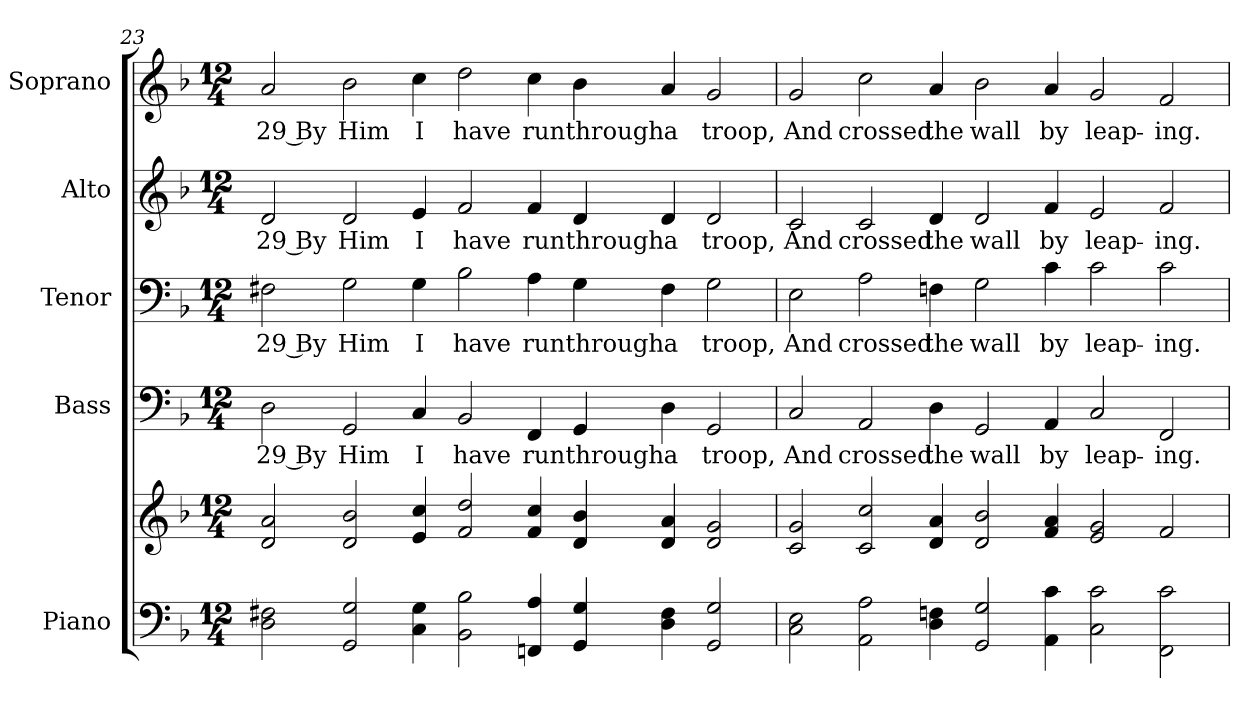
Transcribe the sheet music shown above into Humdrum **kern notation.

**kern	**kern	**kern	**text	**kern	**text	**kern	**text	**kern	**text
*part5	*part5	*part4	*part4	*part3	*part3	*part2	*part2	*part1	*part1
*staff6	*staff5	*staff4	*staff4	*staff3	*staff3	*staff2	*staff2	*staff1	*staff1
*I"Piano	*	*I"Bass	*	*I"Tenor	*	*I"Alto	*	*I"Soprano	*
*I'Pno.	*	*I'B.	*	*I'T.	*	*I'A.	*	*I'S.	*
!!LO:PB:g=z
*clefF4	*clefG2	*clefF4	*	*clefF4	*	*clefG2	*	*clefG2	*
*k[b-]	*k[b-]	*k[b-]	*	*k[b-]	*	*k[b-]	*	*k[b-]	*
*d:	*d:	*d:	*	*d:	*	*d:	*	*d:	*
*M12/4	*M12/4	*M12/4	*	*M12/4	*	*M12/4	*	*M12/4	*
=23	=23	=23	=23	=23	=23	=23	=23	=23	=23
!	!	!	!LO:LY:b:color=#000000	!	!	!	!	!	!
!	!	!	!	!	!LO:LY:b:color=#000000	!	!	!	!
!	!	!	!	!	!	!	!LO:LY:b:color=#000000	!	!
!	!	!	!	!	!	!	!	!	!LO:LY:b:color=#000000
2Di\ 2F#Xi	2di/ 2ai	2Di\	29 By	2F#Xi\	29 By	2di/	29 By	2ai/	29 By
!	!	!	!LO:LY:b:color=#000000	!	!	!	!	!	!
!	!	!	!	!	!LO:LY:b:color=#000000	!	!	!	!
!	!	!	!	!	!	!	!LO:LY:b:color=#000000	!	!
!	!	!	!	!	!	!	!	!	!LO:LY:b:color=#000000
2GGi/ 2Gi	2di/ 2b-i	2GGi/	Him	2Gi\	Him	2di/	Him	2b-i\	Him
!	!	!	!LO:LY:b:color=#000000	!	!	!	!	!	!
!	!	!	!	!	!LO:LY:b:color=#000000	!	!	!	!
!	!	!	!	!	!	!	!LO:LY:b:color=#000000	!	!
!	!	!	!	!	!	!	!	!	!LO:LY:b:color=#000000
4Ci\ 4Gi	4ei/ 4cci	4Ci/	I	4Gi\	I	4ei/	I	4cci\	I
!	!	!	!LO:LY:b:color=#000000	!	!	!	!	!	!
!	!	!	!	!	!LO:LY:b:color=#000000	!	!	!	!
!	!	!	!	!	!	!	!LO:LY:b:color=#000000	!	!
!	!	!	!	!	!	!	!	!	!LO:LY:b:color=#000000
2BB-i\ 2B-i	2fi/ 2ddi	2BB-i/	have	2B-i\	have	2fi/	have	2ddi\	have
!	!	!	!LO:LY:b:color=#000000	!	!	!	!	!	!
!	!	!	!	!	!LO:LY:b:color=#000000	!	!	!	!
!	!	!	!	!	!	!	!LO:LY:b:color=#000000	!	!
!	!	!	!	!	!	!	!	!	!LO:LY:b:color=#000000
4FFni/ 4Ai	4fi/ 4cci	4FFi/	run	4Ai\	run	4fi/	run	4cci\	run
!	!	!	!LO:LY:b:color=#000000	!	!	!	!	!	!
!	!	!	!	!	!LO:LY:b:color=#000000	!	!	!	!
!	!	!	!	!	!	!	!LO:LY:b:color=#000000	!	!
!	!	!	!	!	!	!	!	!	!LO:LY:b:color=#000000
4GGi/ 4Gi	4di/ 4b-i	4GGi/	through	4Gi\	through	4di/	through	4b-i\	through
!	!	!	!LO:LY:b:color=#000000	!	!	!	!	!	!
!	!	!	!	!	!LO:LY:b:color=#000000	!	!	!	!
!	!	!	!	!	!	!	!LO:LY:b:color=#000000	!	!
!	!	!	!	!	!	!	!	!	!LO:LY:b:color=#000000
4Di\ 4F#i	4di/ 4ai	4Di\	a	4F#i\	a	4di/	a	4ai/	a
!	!	!	!LO:LY:b:color=#000000	!	!	!	!	!	!
!	!	!	!	!	!LO:LY:b:color=#000000	!	!	!	!
!	!	!	!	!	!	!	!LO:LY:b:color=#000000	!	!
!	!	!	!	!	!	!	!	!	!LO:LY:b:color=#000000
2GGi/ 2Gi	2di/ 2gi	2GGi/	troop,	2Gi\	troop,	2di/	troop,	2gi/	troop,
=24	=24	=24	=24	=24	=24	=24	=24	=24	=24
!	!	!	!LO:LY:b:color=#000000	!	!	!	!	!	!
!	!	!	!	!	!LO:LY:b:color=#000000	!	!	!	!
!	!	!	!	!	!	!	!LO:LY:b:color=#000000	!	!
!	!	!	!	!	!	!	!	!	!LO:LY:b:color=#000000
2Ci\ 2Ei	2ci/ 2gi	2Ci/	And	2Ei\	And	2ci/	And	2gi/	And
!	!	!	!LO:LY:b:color=#000000	!	!	!	!	!	!
!	!	!	!	!	!LO:LY:b:color=#000000	!	!	!	!
!	!	!	!	!	!	!	!LO:LY:b:color=#000000	!	!
!	!	!	!	!	!	!	!	!	!LO:LY:b:color=#000000
2AAi\ 2Ai	2ci/ 2cci	2AAi/	crossed	2Ai\	crossed	2ci/	crossed	2cci\	crossed
!	!	!	!LO:LY:b:color=#000000	!	!	!	!	!	!
!	!	!	!	!	!LO:LY:b:color=#000000	!	!	!	!
!	!	!	!	!	!	!	!LO:LY:b:color=#000000	!	!
!	!	!	!	!	!	!	!	!	!LO:LY:b:color=#000000
4Di\ 4Fni	4di/ 4ai	4Di\	the	4Fni\	the	4di/	the	4ai/	the
!	!	!	!LO:LY:b:color=#000000	!	!	!	!	!	!
!	!	!	!	!	!LO:LY:b:color=#000000	!	!	!	!
!	!	!	!	!	!	!	!LO:LY:b:color=#000000	!	!
!	!	!	!	!	!	!	!	!	!LO:LY:b:color=#000000
2GGi/ 2Gi	2di/ 2b-i	2GGi/	wall	2Gi\	wall	2di/	wall	2b-i\	wall
!	!	!	!LO:LY:b:color=#000000	!	!	!	!	!	!
!	!	!	!	!	!LO:LY:b:color=#000000	!	!	!	!
!	!	!	!	!	!	!	!LO:LY:b:color=#000000	!	!
!	!	!	!	!	!	!	!	!	!LO:LY:b:color=#000000
4AAi\ 4ci	4fi/ 4ai	4AAi/	by	4ci\	by	4fi/	by	4ai/	by
!	!	!	!LO:LY:b:color=#000000	!	!	!	!	!	!
!	!	!	!	!	!LO:LY:b:color=#000000	!	!	!	!
!	!	!	!	!	!	!	!LO:LY:b:color=#000000	!	!
!	!	!	!	!	!	!	!	!	!LO:LY:b:color=#000000
2Ci\ 2ci	2ei/ 2gi	2Ci/	leap-	2ci\	leap-	2ei/	leap-	2gi/	leap-
!	!	!	!LO:LY:b:color=#000000	!	!	!	!	!	!
!	!	!	!	!	!LO:LY:b:color=#000000	!	!	!	!
!	!	!	!	!	!	!	!LO:LY:b:color=#000000	!	!
!	!	!	!	!	!	!	!	!	!LO:LY:b:color=#000000
2FFi\ 2ci	2fi/	2FFi/	-ing.	2ci\	-ing.	2fi/	-ing.	2fi/	-ing.
=	=	=	=	=	=	=	=	=	=
*-	*-	*-	*-	*-	*-	*-	*-	*-	*-
